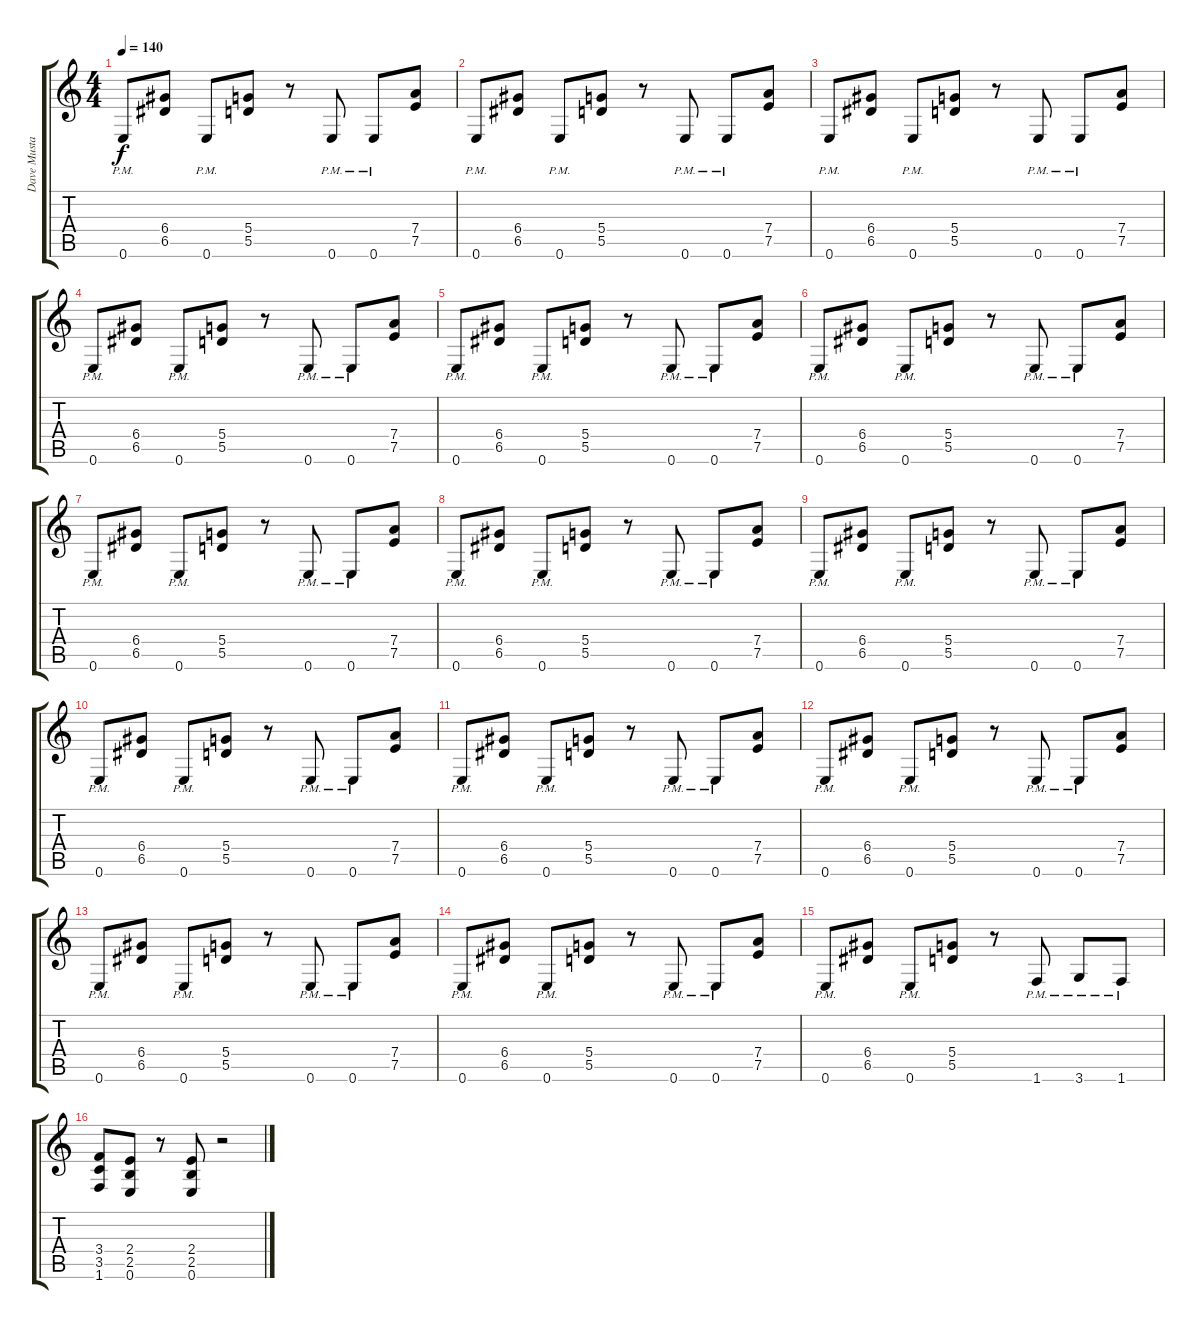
\track ("Dave Mustane (Overdriven Guitar)" "Dave Musta") {instrument distortionguitar}
\staff {score tabs}
\tuning (E4 B3 G3 D3 A2 E2) {hide}
\ts (4 4)
\tempo 140
\clef g2
\ks c
0.6{pm}.8{dy f} (6.4 6.5).8 0.6{pm}.8 (5.4 5.5).8 r.8 0.6{pm}.8 0.6{pm}.8 (7.4 7.5).8 |
0.6{pm}.8 (6.4 6.5).8 0.6{pm}.8 (5.4 5.5).8 r.8 0.6{pm}.8 0.6{pm}.8 (7.4 7.5).8 |
0.6{pm}.8 (6.4 6.5).8 0.6{pm}.8 (5.4 5.5).8 r.8 0.6{pm}.8 0.6{pm}.8 (7.4 7.5).8 |
0.6{pm}.8 (6.4 6.5).8 0.6{pm}.8 (5.4 5.5).8 r.8 0.6{pm}.8 0.6{pm}.8 (7.4 7.5).8 |
0.6{pm}.8 (6.4 6.5).8 0.6{pm}.8 (5.4 5.5).8 r.8 0.6{pm}.8 0.6{pm}.8 (7.4 7.5).8 |
0.6{pm}.8 (6.4 6.5).8 0.6{pm}.8 (5.4 5.5).8 r.8 0.6{pm}.8 0.6{pm}.8 (7.4 7.5).8 |
0.6{pm}.8 (6.4 6.5).8 0.6{pm}.8 (5.4 5.5).8 r.8 0.6{pm}.8 0.6{pm}.8 (7.4 7.5).8 |
0.6{pm}.8 (6.4 6.5).8 0.6{pm}.8 (5.4 5.5).8 r.8 0.6{pm}.8 0.6{pm}.8 (7.4 7.5).8 |
0.6{pm}.8 (6.4 6.5).8 0.6{pm}.8 (5.4 5.5).8 r.8 0.6{pm}.8 0.6{pm}.8 (7.4 7.5).8 |
0.6{pm}.8 (6.4 6.5).8 0.6{pm}.8 (5.4 5.5).8 r.8 0.6{pm}.8 0.6{pm}.8 (7.4 7.5).8 |
0.6{pm}.8 (6.4 6.5).8 0.6{pm}.8 (5.4 5.5).8 r.8 0.6{pm}.8 0.6{pm}.8 (7.4 7.5).8 |
0.6{pm}.8 (6.4 6.5).8 0.6{pm}.8 (5.4 5.5).8 r.8 0.6{pm}.8 0.6{pm}.8 (7.4 7.5).8 |
0.6{pm}.8 (6.4 6.5).8 0.6{pm}.8 (5.4 5.5).8 r.8 0.6{pm}.8 0.6{pm}.8 (7.4 7.5).8 |
0.6{pm}.8 (6.4 6.5).8 0.6{pm}.8 (5.4 5.5).8 r.8 0.6{pm}.8 0.6{pm}.8 (7.4 7.5).8 |
0.6{pm}.8 (6.4 6.5).8 0.6{pm}.8 (5.4 5.5).8 r.8 1.6{pm}.8 3.6{pm}.8 1.6{pm}.8 |
(3.4 3.5 1.6).8 (2.4 2.5 0.6).8 r.8 (2.4 2.5 0.6).8 r.2
